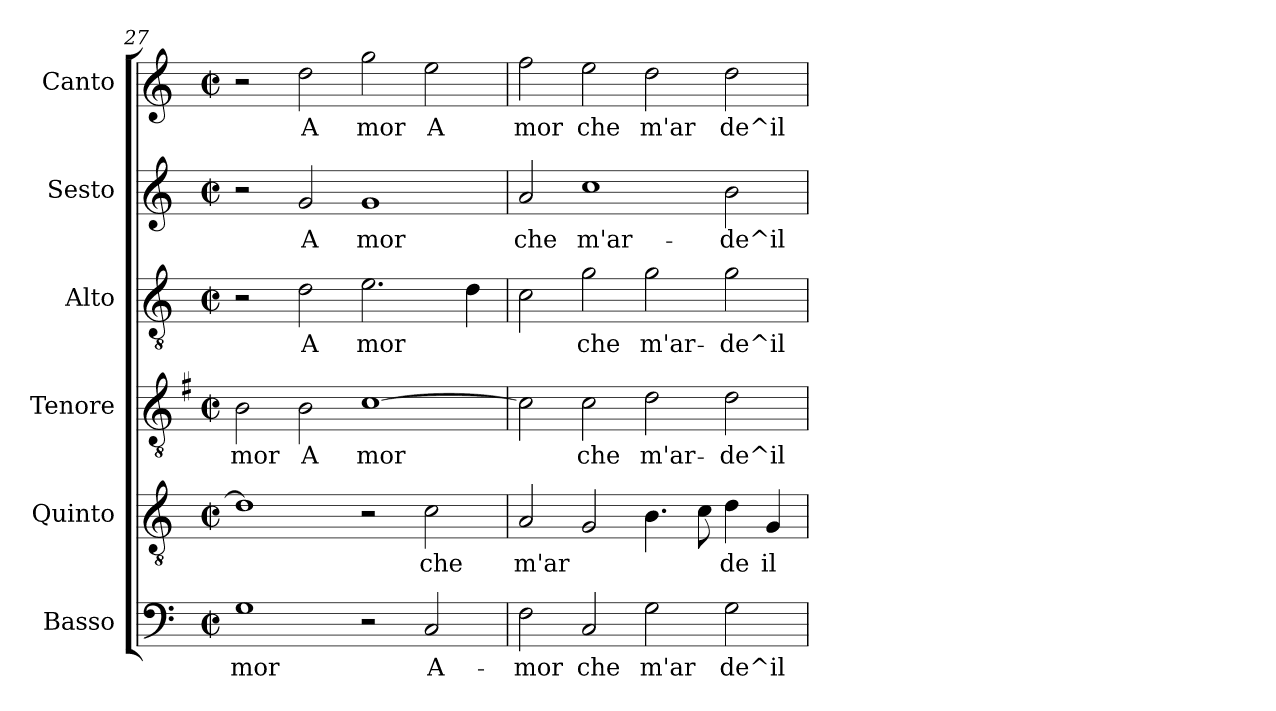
**kern	**text	**kern	**text	**kern	**text	**kern	**text	**kern	**text	**kern	**text
*part6	*part6	*part5	*part5	*part4	*part4	*part3	*part3	*part2	*part2	*part1	*part1
*staff6	*staff6	*staff5	*staff5	*staff4	*staff4	*staff3	*staff3	*staff2	*staff2	*staff1	*staff1
*I"Basso	*	*I"Quinto	*	*I"Tenore	*	*I"Alto	*	*I"Sesto	*	*I"Canto	*
*clefF4	*	*clefGv2	*	*clefGv2	*	*clefGv2	*	*clefG2	*	*clefG2	*
*	*	*	*	*ITrd-3c-5	*	*	*	*	*	*	*
*k[]	*	*k[]	*	*k[]	*	*k[]	*	*k[]	*	*k[]	*
*C:	*	*C:	*	*C:	*	*C:	*	*C:	*	*C:	*
*M2/2	*	*M2/2	*	*M2/2	*	*M2/2	*	*M2/2	*	*M2/2	*
*met(c|)	*	*met(c|)	*	*met(c|)	*	*met(c|)	*	*met(c|)	*	*met(c|)	*
=27	=27	=27	=27	=27	=27	=27	=27	=27	=27	=27	=27
!	!LO:LY:b:cj	!	!LO:LY:b:cj	!	!LO:LY:b:cj	!	!	!	!	!	!
1G	-mor	1d]	.	2e\	mor	2r	.	2r	.	2r	.
!	!	!	!	!	!LO:LY:b:cj	!	!LO:LY:b:cj	!	!LO:LY:b:cj	!	!LO:LY:a:cj
.	.	.	.	2e\	A	2d\	A	2g/	A	2dd\	A
!	!	!	!	!	!LO:LY:b:cj	!	!LO:LY:b:cj	!	!LO:LY:b:cj	!	!LO:LY:a:cj
2r	.	2r	.	[<1f	mor	2.e\	mor	1g	mor	2gg\	mor
!	!LO:LY:b:cj	!	!LO:LY:b:cj	!	!	!	!	!	!	!	!LO:LY:a:cj
2C/	A-	2c\	che	.	.	.	.	.	.	2ee\	A
!	!	!	!	!	!	!	!LO:LY:b:cj	!	!	!	!
.	.	.	.	.	.	4d\	.	.	.	.	.
!!LO:PB:g=z
=28	=28	=28	=28	=28	=28	=28	=28	=28	=28	=28	=28
!	!LO:LY:b:cj	!	!LO:LY:b:cj	!	!LO:LY:b:cj	!	!LO:LY:b:cj	!	!LO:LY:b:cj	!	!LO:LY:b:cj
2F\	-mor	2A/	m'ar-	2f\]	.	2c\	.	2a/	che	2ff\	mor
!	!LO:LY:b:cj	!	!LO:LY:b:cj	!	!LO:LY:b:cj	!	!LO:LY:b:cj	!	!LO:LY:b:cj	!	!LO:LY:b:cj
2C/	che	2G/	--	2f\	che	2g\	che	1cc	m'ar-	2ee\	che
!	!LO:LY:b:cj	!	!LO:LY:b:cj	!	!LO:LY:b:cj	!	!LO:LY:b:cj	!	!	!	!LO:LY:b:cj
2G\	m'ar	4.B\	--	2g\	m'ar-	2g\	m'ar-	.	.	2dd\	m'ar
!	!	!	!LO:LY:b:cj	!	!	!	!	!	!	!	!
.	.	8c\	--	.	.	.	.	.	.	.	.
!	!LO:LY:b:cj	!	!LO:LY:b:cj	!	!LO:LY:b:cj	!	!LO:LY:b:cj	!	!LO:LY:b:cj	!	!LO:LY:b:cj
2G\	de^il	4d\	-de	2g\	-de^il	2g\	-de^il	2b\	-de^il	2dd\	de^il
!	!	!	!LO:LY:b:cj	!	!	!	!	!	!	!	!
.	.	4G/	il	.	.	.	.	.	.	.	.
=	=	=	=	=	=	=	=	=	=	=	=
*-	*-	*-	*-	*-	*-	*-	*-	*-	*-	*-	*-
